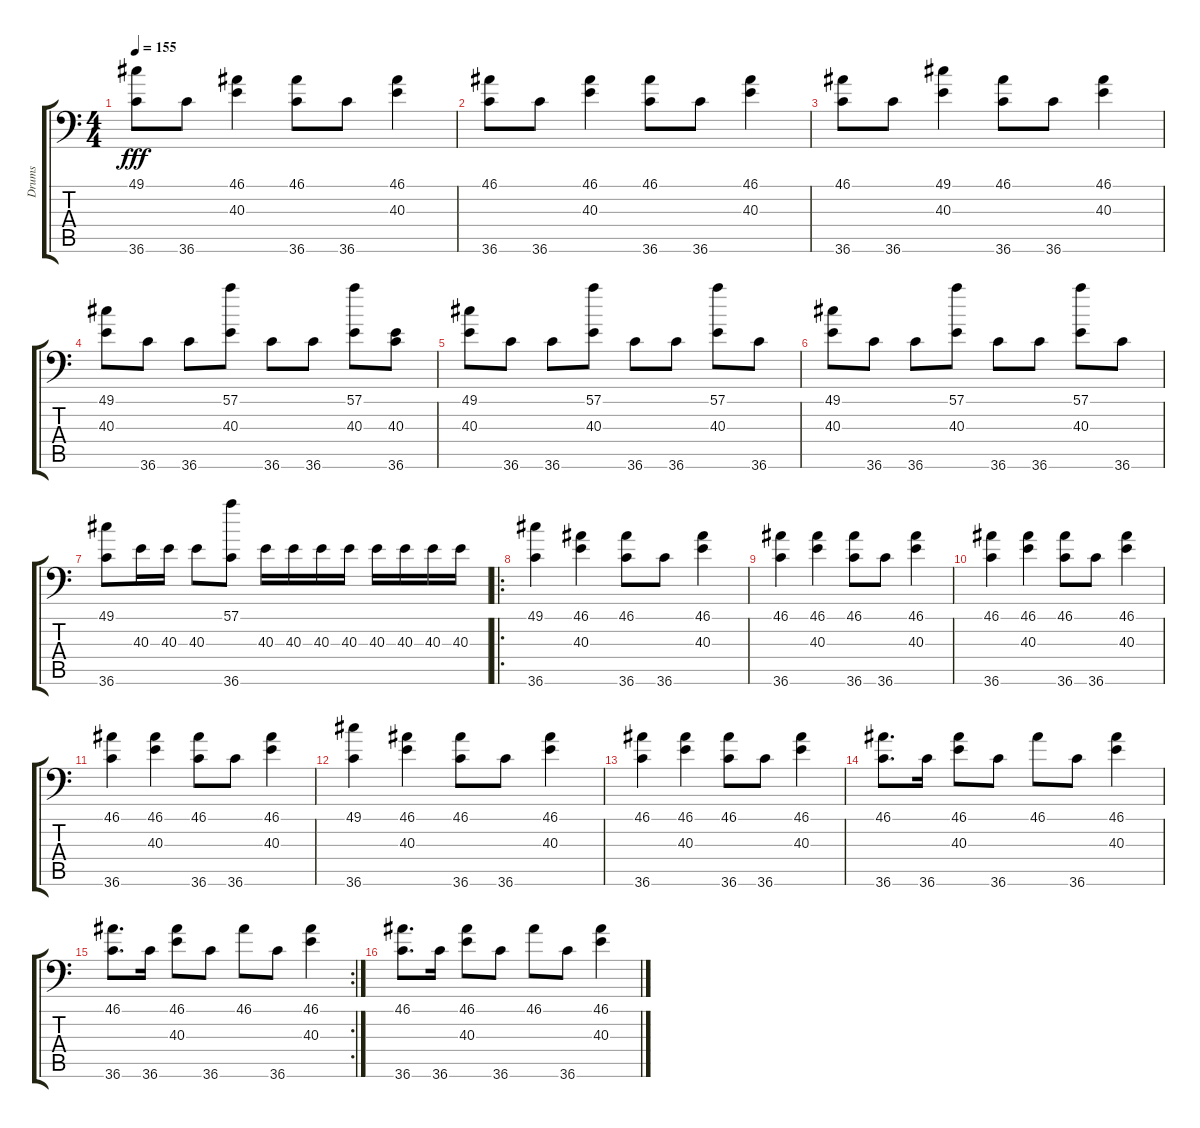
\track ("Drums" "Drums") {instrument acousticgrandpiano}
\staff {score tabs}
\tuning (C-1 C-1 C-1 C-1 C-1 C-1) {hide}
\ts (4 4)
\tempo 155
\clef f4
\ks c
(49.1 36.6).8{dy fff} 36.6.8 (46.1 40.3).4 (46.1 36.6).8 36.6.8 (46.1 40.3).4 |
(46.1 36.6).8 36.6.8 (46.1 40.3).4 (46.1 36.6).8 36.6.8 (46.1 40.3).4 |
(46.1 36.6).8 36.6.8 (49.1 40.3).4 (46.1 36.6).8 36.6.8 (46.1 40.3).4 |
(49.1 40.3).8 36.6.8 36.6.8 (57.1 40.3).8 36.6.8 36.6.8 (57.1 40.3).8 (40.3 36.6).8 |
(49.1 40.3).8 36.6.8 36.6.8 (57.1 40.3).8 36.6.8 36.6.8 (57.1 40.3).8 36.6.8 |
(49.1 40.3).8 36.6.8 36.6.8 (57.1 40.3).8 36.6.8 36.6.8 (57.1 40.3).8 36.6.8 |
(49.1 36.6).8 40.3.16 40.3.16 40.3.8 (57.1 36.6).8 40.3.16 40.3.16 40.3.16 40.3.16 40.3.16 40.3.16 40.3.16 40.3.16 |
\ro
(49.1 36.6).4 (46.1 40.3).4 (46.1 36.6).8 36.6.8 (46.1 40.3).4 |
(46.1 36.6).4 (46.1 40.3).4 (46.1 36.6).8 36.6.8 (46.1 40.3).4 |
(46.1 36.6).4 (46.1 40.3).4 (46.1 36.6).8 36.6.8 (46.1 40.3).4 |
(46.1 36.6).4 (46.1 40.3).4 (46.1 36.6).8 36.6.8 (46.1 40.3).4 |
(49.1 36.6).4 (46.1 40.3).4 (46.1 36.6).8 36.6.8 (46.1 40.3).4 |
(46.1 36.6).4 (46.1 40.3).4 (46.1 36.6).8 36.6.8 (46.1 40.3).4 |
(46.1 36.6).8{d} 36.6.16 (46.1 40.3).8 36.6.8 46.1.8 36.6.8 (46.1 40.3).4 |
\rc 2
(46.1 36.6).8{d} 36.6.16 (46.1 40.3).8 36.6.8 46.1.8 36.6.8 (46.1 40.3).4 |
(46.1 36.6).8{d} 36.6.16 (46.1 40.3).8 36.6.8 46.1.8 36.6.8 (46.1 40.3).4
